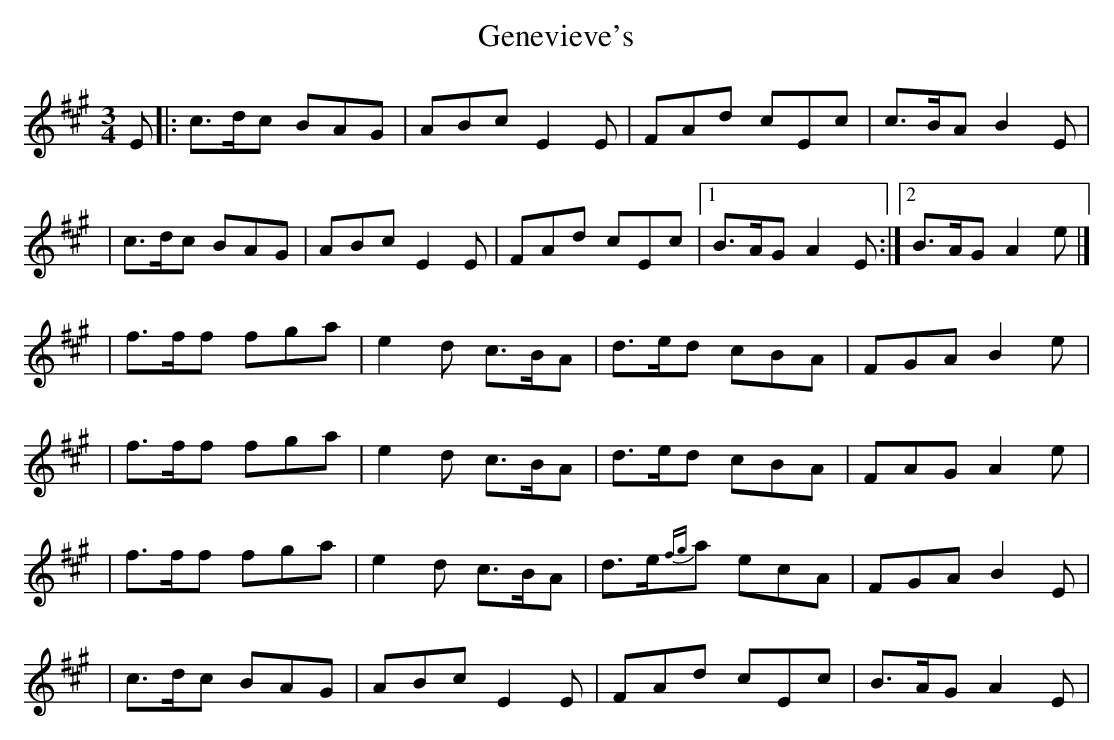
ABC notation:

X:1
T:Genevieve's
M:3/4
L:1/8
K:A
E|:c>dc BAG|ABc E2E|FAd cEc|c>BA B2E|
|c>dc BAG|ABc E2E|FAd cEc|1 B>AG A2E:|2 B>AG A2e|]
|f>ff fga|e2d c>BA|d>ed cBA|FGA B2e|
|f>ff fga|e2d c>BA|d>ed cBA|FAG A2e|
|f>ff fga|e2d c>BA|d>e{fg}a ecA|FGA B2E|
|c>dc BAG|ABc E2E|FAd cEc|B>AG A2E|
